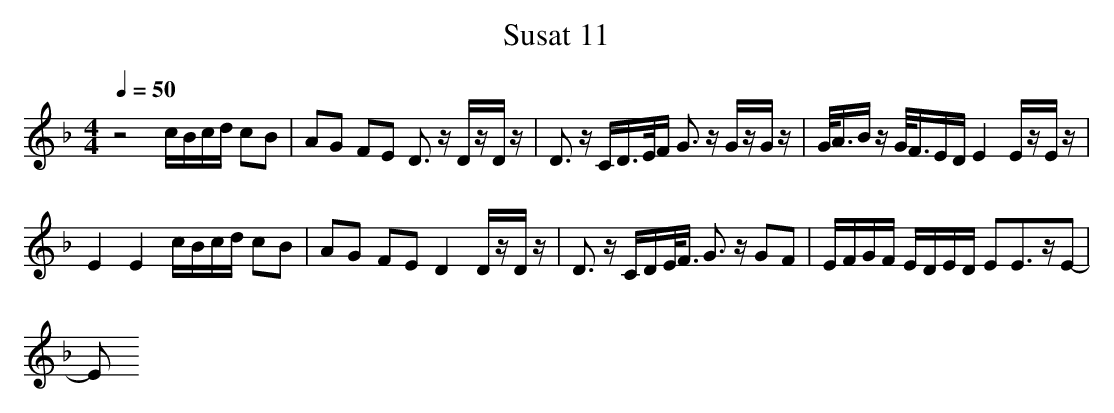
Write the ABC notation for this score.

X:1
T:Susat 11
M:4/4
L:1/8
Q:1/4=50
K:F % 1 flats
V:1
z4 c/2B/2c/2d/2 cB|AG FE D3/2z/2 D/2z/2D/2z/2|D3/2z/2 C/2D/2>E/2F/2 G3/2z/2 G/2z/2G/2z/2|G/2<A/2B/2z/2 G/2<F/2E/2D/2 E2 E/2z/2E/2z/2|
E2 E2 c/2B/2c/2d/2 cB|AG FE D2 D/2z/2D/2z/2|D3/2z/2 C/2D/2E/2<F/2 G3/2z/2 GF|E/2F/2G/2F/2 E/2D/2E/2D/2 EE3/2z/2E-|
E
